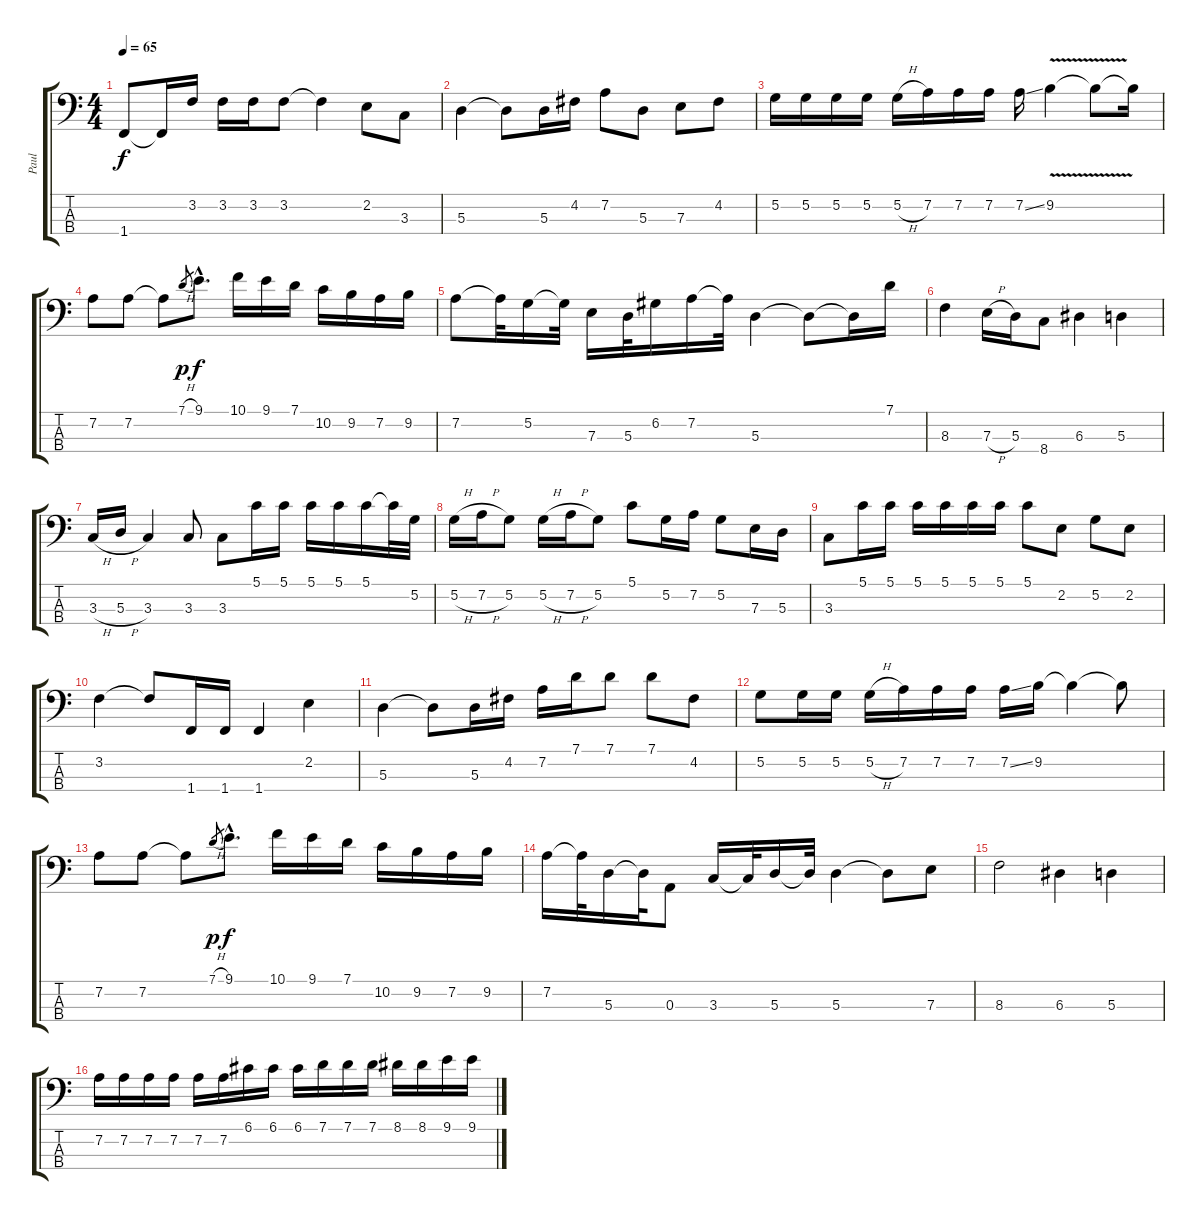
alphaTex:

\track ("Paul" "Paul") {instrument electricbasspick}
\staff {score tabs}
\tuning (G2 D2 A1 E1) {hide}
\ts (4 4)
\tempo 65
\clef f4
\ks c
1.4.8{dy f} 1.4{t}.16 3.2.16 3.2.16 3.2.16 3.2.8 3.2{t}.4 2.2.8 3.3.8 |
5.3.4 5.3{t}.8 5.3.16 4.2.16 7.2.8 5.3.8 7.3.8 4.2.8 |
5.2.16 5.2.16 5.2.16 5.2.16 5.2{h}.16 7.2.16 7.2.16 7.2.16 7.2{ss}.16 9.2{v}.4 9.2{t}.8 9.2{t}.16 |
7.2.8 7.2.8 7.2{t}.8 7.1{h}.8{gr dy p} 9.1{hac}.8{d dy f} 10.1.16 9.1.16 7.1.16 10.2.16 9.2.16 7.2.16 9.2.16 |
7.2.8 7.2{t}.32 5.2.16 5.2{t}.32 7.3.16 5.3.32 6.2.16 7.2.16 7.2{t}.32 5.3.4 5.3{t}.8 5.3{t}.16 7.1.16 |
8.3.4 7.3{h}.16 5.3.16 8.4.8 6.3.4 5.3.4 |
3.3{h}.16 5.3{h}.16 3.3.4 3.3.8 3.3.8 5.1.16 5.1.16 5.1.16 5.1.16 5.1.16 5.1{t}.32 5.2.32 |
5.2{h}.16 7.2{h}.16 5.2.8 5.2{h}.16 7.2{h}.16 5.2.8 5.1.8 5.2.16 7.2.16 5.2.8 7.3.16 5.3.16 |
3.3.8 5.1.16 5.1.16 5.1.16 5.1.16 5.1.16 5.1.16 5.1.8 2.2.8 5.2.8 2.2.8 |
3.2.4 3.2{t}.8 1.4.16 1.4.16 1.4.4 2.2.4 |
5.3.4 5.3{t}.8 5.3.16 4.2.16 7.2.16 7.1.16 7.1.8 7.1.8 4.2.8 |
5.2.8 5.2.16 5.2.16 5.2{h}.16 7.2.16 7.2.16 7.2.16 7.2{ss}.16 9.2.16 9.2{t}.4 9.2{t}.8 |
7.2.8 7.2.8 7.2{t}.8 7.1{h}.8{gr dy p} 9.1{hac}.8{d dy f} 10.1.16 9.1.16 7.1.16 10.2.16 9.2.16 7.2.16 9.2.16 |
7.2.16 7.2{t}.32 5.3.16 5.3{t}.32 0.3.8 3.3.16 3.3{t}.32 5.3.16 5.3{t}.32 5.3.4 5.3{t}.8 7.3.8 |
8.3.2 6.3.4 5.3.4 |
7.2.16 7.2.16 7.2.16 7.2.16 7.2.16 7.2.16 6.1.16 6.1.16 6.1.16 7.1.16 7.1.16 7.1.16 8.1.16 8.1.16 9.1.16 9.1.16
